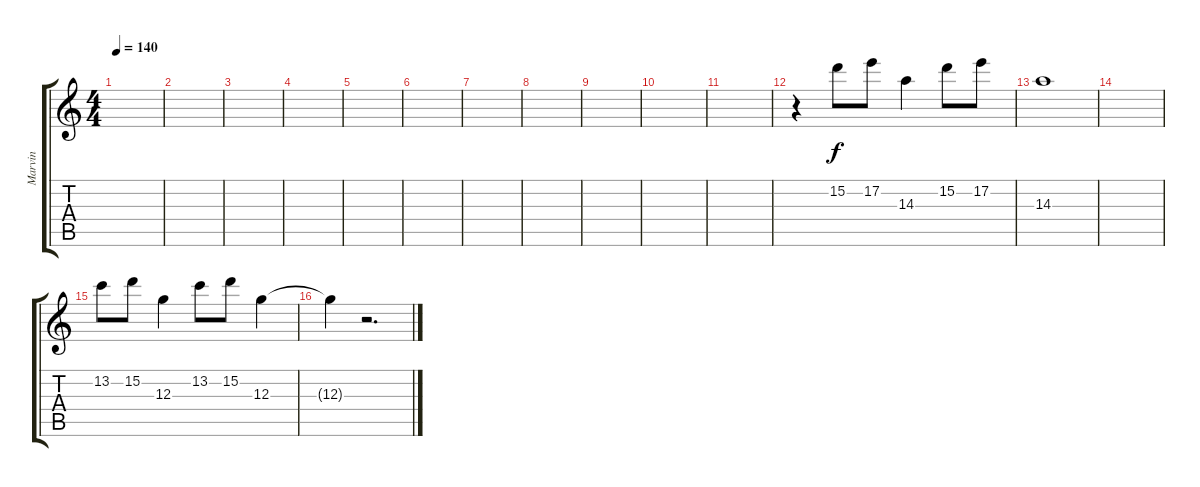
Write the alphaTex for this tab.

\track ("Marvin" "Marvin") {instrument overdrivenguitar}
\staff {score tabs}
\tuning (E4 B3 G3 D3 A2 E2) {hide}
\ts (4 4)
\tempo 140
\clef g2
\ks c
|
|
|
|
|
|
|
|
|
|
|
r.4 15.2.8 17.2.8 14.3.4 15.2.8 17.2.8 |
14.3.1 |
|
13.2.8 15.2.8 12.3.4 13.2.8 15.2.8 12.3.4 |
12.3{t}.4 r.2{d}
